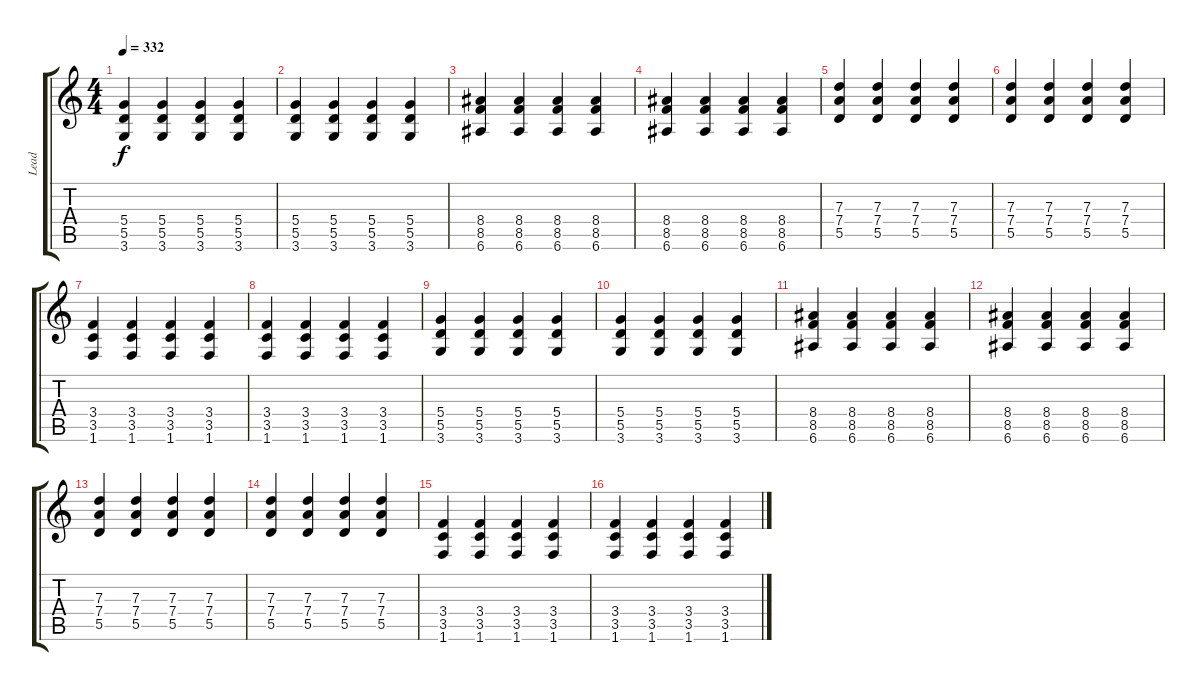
\track ("Lead" "Lead") {instrument distortionguitar}
\staff {score tabs}
\tuning (E4 B3 G3 D3 A2 E2) {hide}
\ts (4 4)
\tempo 332
\clef g2
\ks c
(5.4 5.5 3.6).4{dy f} (5.4 5.5 3.6).4 (5.4 5.5 3.6).4 (5.4 5.5 3.6).4 |
(5.4 5.5 3.6).4 (5.4 5.5 3.6).4 (5.4 5.5 3.6).4 (5.4 5.5 3.6).4 |
(8.4 8.5 6.6).4 (8.4 8.5 6.6).4 (8.4 8.5 6.6).4 (8.4 8.5 6.6).4 |
(8.4 8.5 6.6).4 (8.4 8.5 6.6).4 (8.4 8.5 6.6).4 (8.4 8.5 6.6).4 |
(7.3 7.4 5.5).4 (7.3 7.4 5.5).4 (7.3 7.4 5.5).4 (7.3 7.4 5.5).4 |
(7.3 7.4 5.5).4 (7.3 7.4 5.5).4 (7.3 7.4 5.5).4 (7.3 7.4 5.5).4 |
(3.4 3.5 1.6).4 (3.4 3.5 1.6).4 (3.4 3.5 1.6).4 (3.4 3.5 1.6).4 |
(3.4 3.5 1.6).4 (3.4 3.5 1.6).4 (3.4 3.5 1.6).4 (3.4 3.5 1.6).4 |
(5.4 5.5 3.6).4 (5.4 5.5 3.6).4 (5.4 5.5 3.6).4 (5.4 5.5 3.6).4 |
(5.4 5.5 3.6).4 (5.4 5.5 3.6).4 (5.4 5.5 3.6).4 (5.4 5.5 3.6).4 |
(8.4 8.5 6.6).4 (8.4 8.5 6.6).4 (8.4 8.5 6.6).4 (8.4 8.5 6.6).4 |
(8.4 8.5 6.6).4 (8.4 8.5 6.6).4 (8.4 8.5 6.6).4 (8.4 8.5 6.6).4 |
(7.3 7.4 5.5).4 (7.3 7.4 5.5).4 (7.3 7.4 5.5).4 (7.3 7.4 5.5).4 |
(7.3 7.4 5.5).4 (7.3 7.4 5.5).4 (7.3 7.4 5.5).4 (7.3 7.4 5.5).4 |
(3.4 3.5 1.6).4 (3.4 3.5 1.6).4 (3.4 3.5 1.6).4 (3.4 3.5 1.6).4 |
(3.4 3.5 1.6).4 (3.4 3.5 1.6).4 (3.4 3.5 1.6).4 (3.4 3.5 1.6).4
